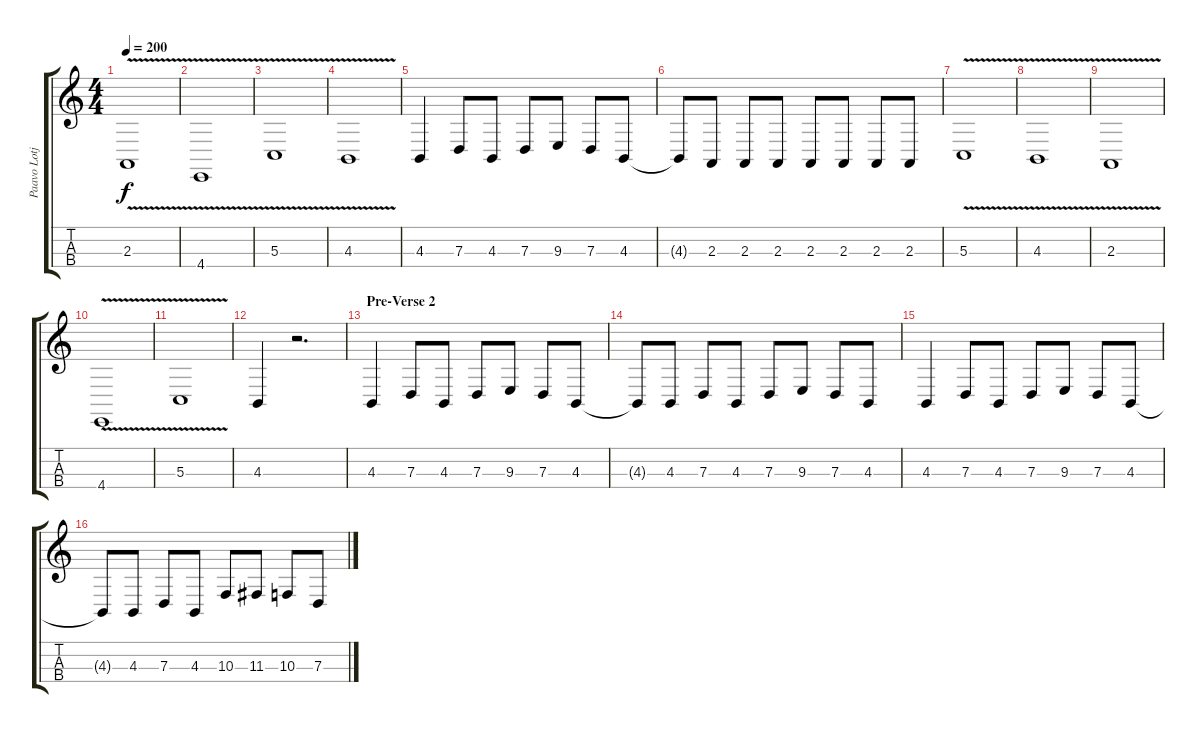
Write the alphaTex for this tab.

\track ("Paavo Lotjonen" "Paavo Lotj") {instrument cello}
\staff {score tabs}
\tuning (G3 D3 G2 C2) {hide}
\ts (4 4)
\tempo 200
\clef g2
\ks c
2.3{v}.1{dy f} |
4.4{v}.1 |
5.3{v}.1 |
4.3{v}.1 |
4.3.4 7.3.8 4.3.8 7.3.8 9.3.8 7.3.8 4.3.8 |
4.3{t}.8 2.3.8 2.3.8 2.3.8 2.3.8 2.3.8 2.3.8 2.3.8 |
5.3{v}.1 |
4.3{v}.1 |
2.3{v}.1 |
4.4{v}.1 |
5.3{v}.1 |
4.3.4 r.2{d} |
\section ("" "Pre-Verse 2")
4.3.4 7.3.8 4.3.8 7.3.8 9.3.8 7.3.8 4.3.8 |
4.3{t}.8 4.3.8 7.3.8 4.3.8 7.3.8 9.3.8 7.3.8 4.3.8 |
4.3.4 7.3.8 4.3.8 7.3.8 9.3.8 7.3.8 4.3.8 |
4.3{t}.8 4.3.8 7.3.8 4.3.8 10.3.8 11.3.8 10.3.8 7.3.8
